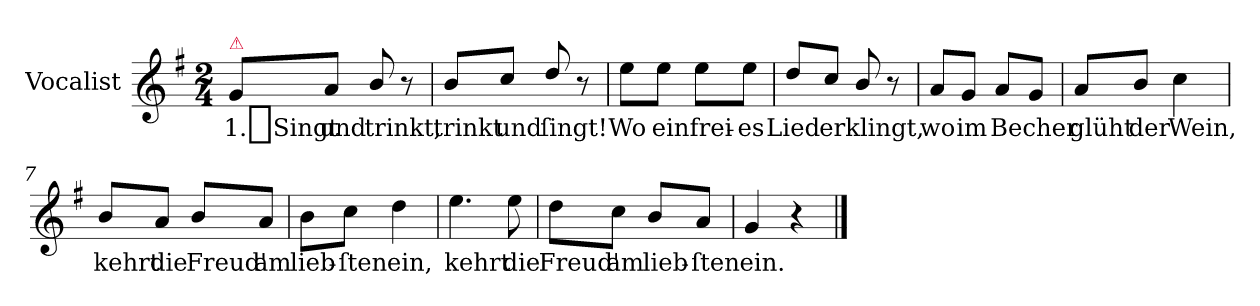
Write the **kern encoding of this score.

**kern	**text
*part1	*part1
*staff1	*staff1
*I"Vocalist	*
*clefG2	*
*k[f#]	*
*G:	*
*M2/4	*
=1	=1
!LO:TX:a:color=crimson:t=⚠	!
8g/L	1._Singt
8a/J	und
8b/	trinkt,
8r	.
=2	=2
8b/L	trinkt
8cc/J	und
8dd/	ſingt!
8r	.
=3	=3
8ee\L	Wo
8ee\J	ein
8ee\L	frei-
8ee\J	-es
=4	=4
8dd/L	Lied
8cc/J	erklingt,
8b/	.
8r	.
=5	=5
8a/L	wo
8g/J	im
8a/L	Becher
8g/J	.
=6	=6
8a/L	glüht
8b/J	der
4cc	Wein,
=7	=7
8b/L	kehrt
8a/J	die
8b/L	Freud'
8a/J	am
=8	=8
8b\L	lieb-
8cc\J	-ſten
4dd	ein,
=9	=9
4.ee	kehrt
8ee	die
=10	=10
8dd\L	Freud'
8cc\J	am
8b/L	lieb-
8a/J	-ſten
=11	=11
4g	ein.
4r	.
==	==
*-	*-
